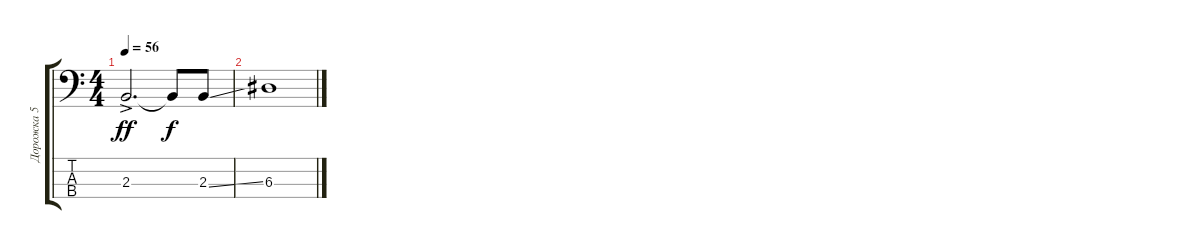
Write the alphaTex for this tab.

\track ("Дорожка 5" "Дорожка 5") {instrument electricbassfinger}
\staff {score tabs}
\tuning (G2 D2 A1 E1) {hide}
\ts (4 4)
\tempo 56
\clef f4
\ks c
2.3{ac}.2{d dy ff} 2.3{t}.8{dy f} 2.3{ss}.8 |
6.3.1
